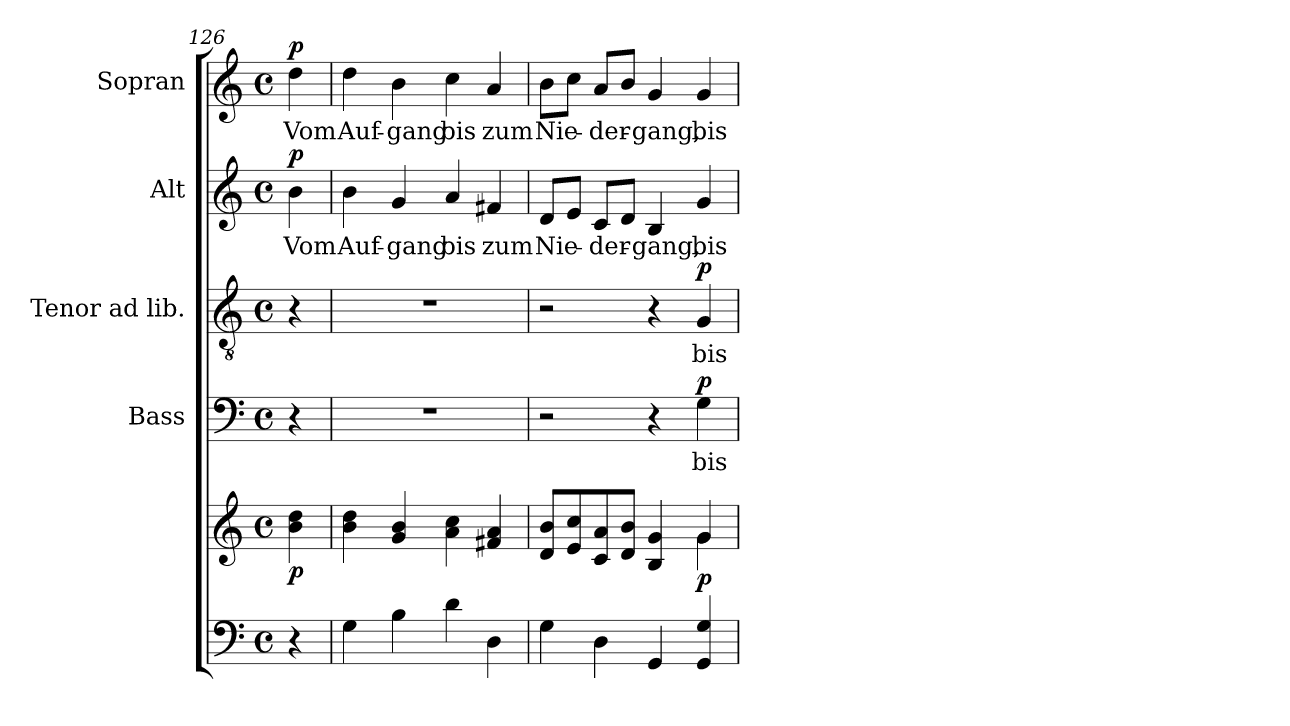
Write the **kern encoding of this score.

**kern	**kern	**dynam	**kern	**text	**dynam	**kern	**text	**dynam	**kern	**text	**dynam	**kern	**text	**dynam
*part5	*part5	*part5	*part4	*part4	*part4	*part3	*part3	*part3	*part2	*part2	*part2	*part1	*part1	*part1
*staff6	*staff5	*staff5/6	*staff4	*staff4	*staff4	*staff3	*staff3	*staff3	*staff2	*staff2	*staff2	*staff1	*staff1	*staff1
*	*	*	*I"Bass	*	*	*I"Tenor ad lib.	*	*	*I"Alt	*	*	*I"Sopran	*	*
*	*	*	*I'B.	*	*	*I'T.	*	*	*I'A.	*	*	*I'S.	*	*
*clefF4	*clefG2	*	*clefF4	*	*	*clefGv2	*	*	*clefG2	*	*	*clefG2	*	*
*k[]	*k[]	*	*k[]	*	*	*k[]	*	*	*k[]	*	*	*k[]	*	*
*C:	*C:	*	*C:	*	*	*C:	*	*	*C:	*	*	*C:	*	*
*M4/4	*M4/4	*	*M4/4	*	*	*M4/4	*	*	*M4/4	*	*	*M4/4	*	*
*met(c)	*met(c)	*	*met(c)	*	*	*met(c)	*	*	*met(c)	*	*	*met(c)	*	*
=126	=126	=126	=126	=126	=126	=126	=126	=126	=126	=126	=126	=126	=126	=126
!	!	!LO:DY:b	!	!	!	!	!	!	!	!LO:LY:b	!LO:DY:a	!	!LO:LY:b	!LO:DY:a
4r	4b\ 4dd\	p	4r	.	.	4r	.	.	4b\	Vom	p	4dd\	Vom	p
=127	=127	=127	=127	=127	=127	=127	=127	=127	=127	=127	=127	=127	=127	=127
!	!	!	!	!	!	!	!	!	!	!LO:LY:b	!	!	!LO:LY:b	!
4G\	4b\ 4dd\	.	1r	.	.	1r	.	.	4b\	Auf-	.	4dd\	Auf-	.
!	!	!	!	!	!	!	!	!	!	!LO:LY:b	!	!	!LO:LY:b	!
4B\	4g/ 4b/	.	.	.	.	.	.	.	4g/	-gang	.	4b\	-gang	.
!	!	!	!	!	!	!	!	!	!	!LO:LY:b	!	!	!LO:LY:b	!
4d\	4a\ 4cc\	.	.	.	.	.	.	.	4a/	bis	.	4cc\	bis	.
!	!	!	!	!	!	!	!	!	!	!LO:LY:b	!	!	!LO:LY:b	!
4D\	4f#X/ 4a/	.	.	.	.	.	.	.	4f#X/	zum	.	4a/	zum	.
=128	=128	=128	=128	=128	=128	=128	=128	=128	=128	=128	=128	=128	=128	=128
*	*^	*	*	*	*	*	*	*	*	*	*	*	*	*
!	!	!	!	!	!	!	!	!	!	!	!LO:LY:b	!	!	!LO:LY:b	!
4G\	8d/ 8b/L	2.ryy	.	2r	.	.	2r	.	.	8d/L	Nie-	.	8b\L	Nie-	.
.	8e/ 8cc/	.	.	.	.	.	.	.	.	8e/J	.	.	8cc\J	.	.
!	!	!	!	!	!	!	!	!	!	!	!LO:LY:b	!	!	!LO:LY:b	!
4D\	8c/ 8a/	.	.	.	.	.	.	.	.	8c/L	-der-	.	8a/L	-der-	.
.	8d/ 8b/J	.	.	.	.	.	.	.	.	8d/J	.	.	8b/J	.	.
!	!	!	!	!	!	!	!	!	!	!	!LO:LY:b	!	!	!LO:LY:b	!
4GG/	4B/ 4g/	.	.	4r	.	.	4r	.	.	4B/	-gang,	.	4g/	-gang,	.
!	!	!	!LO:DY:b	!	!LO:LY:b	!LO:DY:a	!	!LO:LY:b	!LO:DY:a	!	!LO:LY:b	!	!	!LO:LY:b	!
4GG/ 4G/	4g/	4g\	p	4G\	bis	p	4G/	bis	p	4g/	bis	.	4g/	bis	.
*	*v	*v	*	*	*	*	*	*	*	*	*	*	*	*	*
=	=	=	=	=	=	=	=	=	=	=	=	=	=	=
*-	*-	*-	*-	*-	*-	*-	*-	*-	*-	*-	*-	*-	*-	*-
